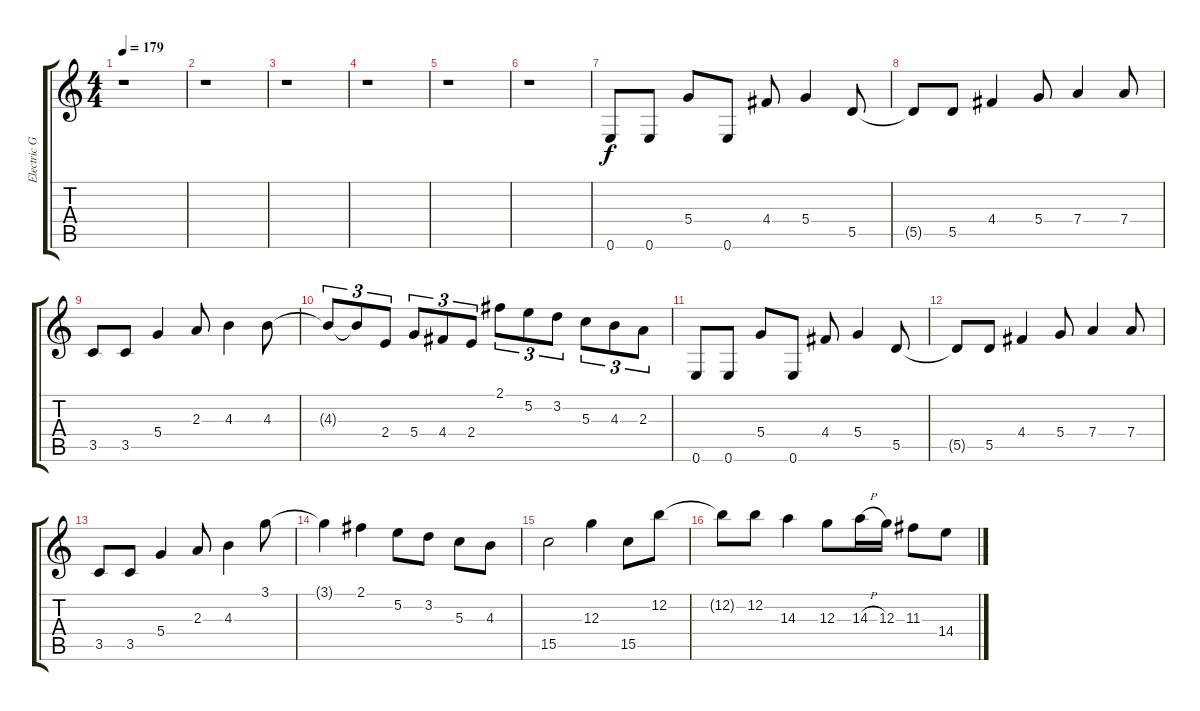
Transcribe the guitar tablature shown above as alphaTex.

\track ("Electric Guitar 4" "Electric G") {instrument electricguitarclean}
\staff {score tabs}
\tuning (E4 B3 G3 D3 A2 E2) {hide}
\ts (4 4)
\tempo 179
\clef g2
\ks c
r.1{dy f} |
r.1 |
r.1 |
r.1 |
r.1 |
r.1 |
0.6.8 0.6.8 5.4.8 0.6.8 4.4.8 5.4.4 5.5.8 |
5.5{t}.8 5.5.8 4.4.4 5.4.8 7.4.4 7.4.8 |
3.5.8 3.5.8 5.4.4 2.3.8 4.3.4 4.3.8 |
4.3{t}.8{tu (3 2)} 4.3{t}.8{tu (3 2)} 2.4.8{tu (3 2)} 5.4.8{tu (3 2)} 4.4.8{tu (3 2)} 2.4.8{tu (3 2)} 2.1.8{tu (3 2)} 5.2.8{tu (3 2)} 3.2.8{tu (3 2)} 5.3.8{tu (3 2)} 4.3.8{tu (3 2)} 2.3.8{tu (3 2)} |
0.6.8 0.6.8 5.4.8 0.6.8 4.4.8 5.4.4 5.5.8 |
5.5{t}.8 5.5.8 4.4.4 5.4.8 7.4.4 7.4.8 |
3.5.8 3.5.8 5.4.4 2.3.8 4.3.4 3.1.8 |
3.1{t}.4 2.1.4 5.2.8 3.2.8 5.3.8 4.3.8 |
15.5.2 12.3.4 15.5.8 12.2.8 |
12.2{t}.8 12.2.8 14.3.4 12.3.8 14.3{h}.16 12.3.16 11.3.8 14.4.8
